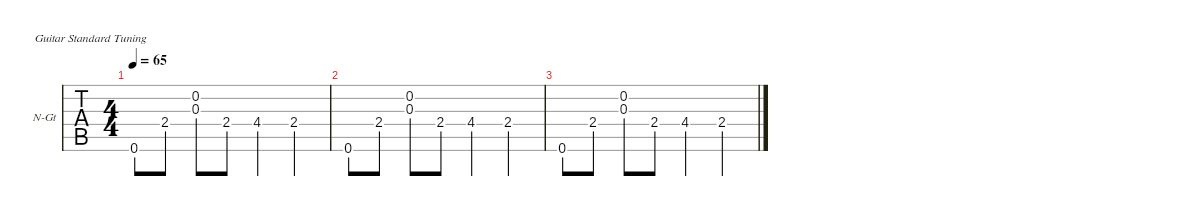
\defaultSystemsLayout 4
\hideDynamics
\firstSystemTrackNameOrientation horizontal
\otherSystemsTrackNameOrientation horizontal
\track ("Nylon Guitar" "N-Gt") {instrument acousticguitarnylon}
\staff {tabs}
\tuning (E4 B3 G3 D3 A2 E2)
\ts (4 4)
\tempo 65
\clef g2
\ks c
0.6.8{dy mf instrument acousticguitarnylon} 2.4.8 (0.3 0.2).8 2.4.8 4.4.4 2.4.4 |
0.6.8 2.4.8 (0.3 0.2).8 2.4.8 4.4.4 2.4.4 |
0.6.8 2.4.8 (0.3 0.2).8 2.4.8 4.4.4 2.4.4
